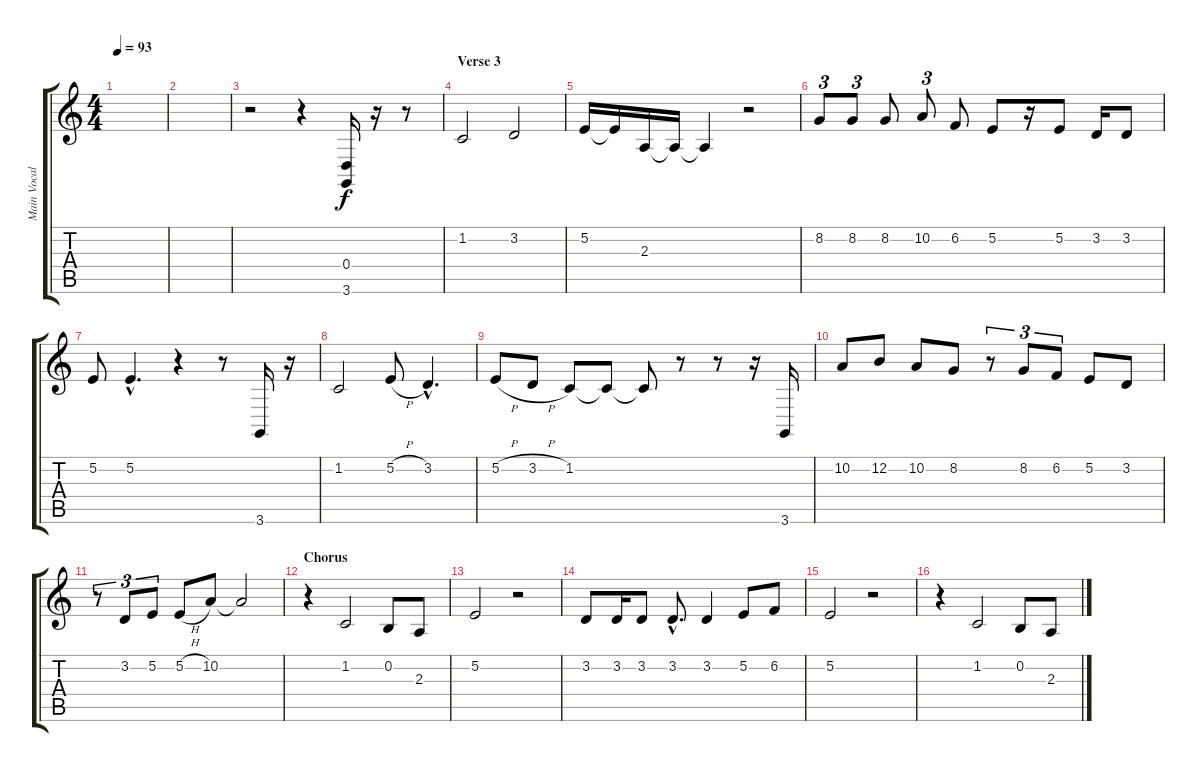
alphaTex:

\track ("Main Vocal" "Main Vocal") {instrument trombone}
\staff {score tabs}
\tuning (E4 B3 G3 D3 A2 E2) {hide}
\ts (4 4)
\tempo 93
\clef g2
\ks c
|
|
r.2 r.4 (0.4 3.6).16 r.16 r.8 |
\section ("" "Verse 3")
1.2.2 3.2.2 |
5.2.16 5.2{t}.16 2.3.16 2.3{t}.16 2.3{t}.4 r.2 |
8.2.8{tu (3 2)} 8.2.8{tu (3 2)} 8.2.8 10.2.8{tu (3 2)} 6.2.8 5.2.8 r.16 5.2.8 3.2.16 3.2.8 |
5.2.8 5.2{hac}.4{d} r.4 r.8 3.6.16 r.16 |
1.2.2 5.2{h}.8 3.2{hac}.4{d} |
5.2{h}.8 3.2{h}.8 1.2.8 1.2{t}.8 1.2{t}.8 r.8 r.8 r.16 3.6.16 |
10.2.8 12.2.8 10.2.8 8.2.8 r.8{tu (3 2)} 8.2.8{tu (3 2)} 6.2.8{tu (3 2)} 5.2.8 3.2.8 |
r.8{tu (3 2)} 3.2.8{tu (3 2)} 5.2.8{tu (3 2)} 5.2{h}.8 10.2.8 10.2{t}.2 |
\section ("" "Chorus")
r.4 1.2.2 0.2.8 2.3.8 |
5.2.2 r.2 |
3.2.8 3.2.16 3.2.8 3.2{hac}.8{d} 3.2.4 5.2.8 6.2.8 |
5.2.2 r.2 |
r.4 1.2.2 0.2.8 2.3.8
